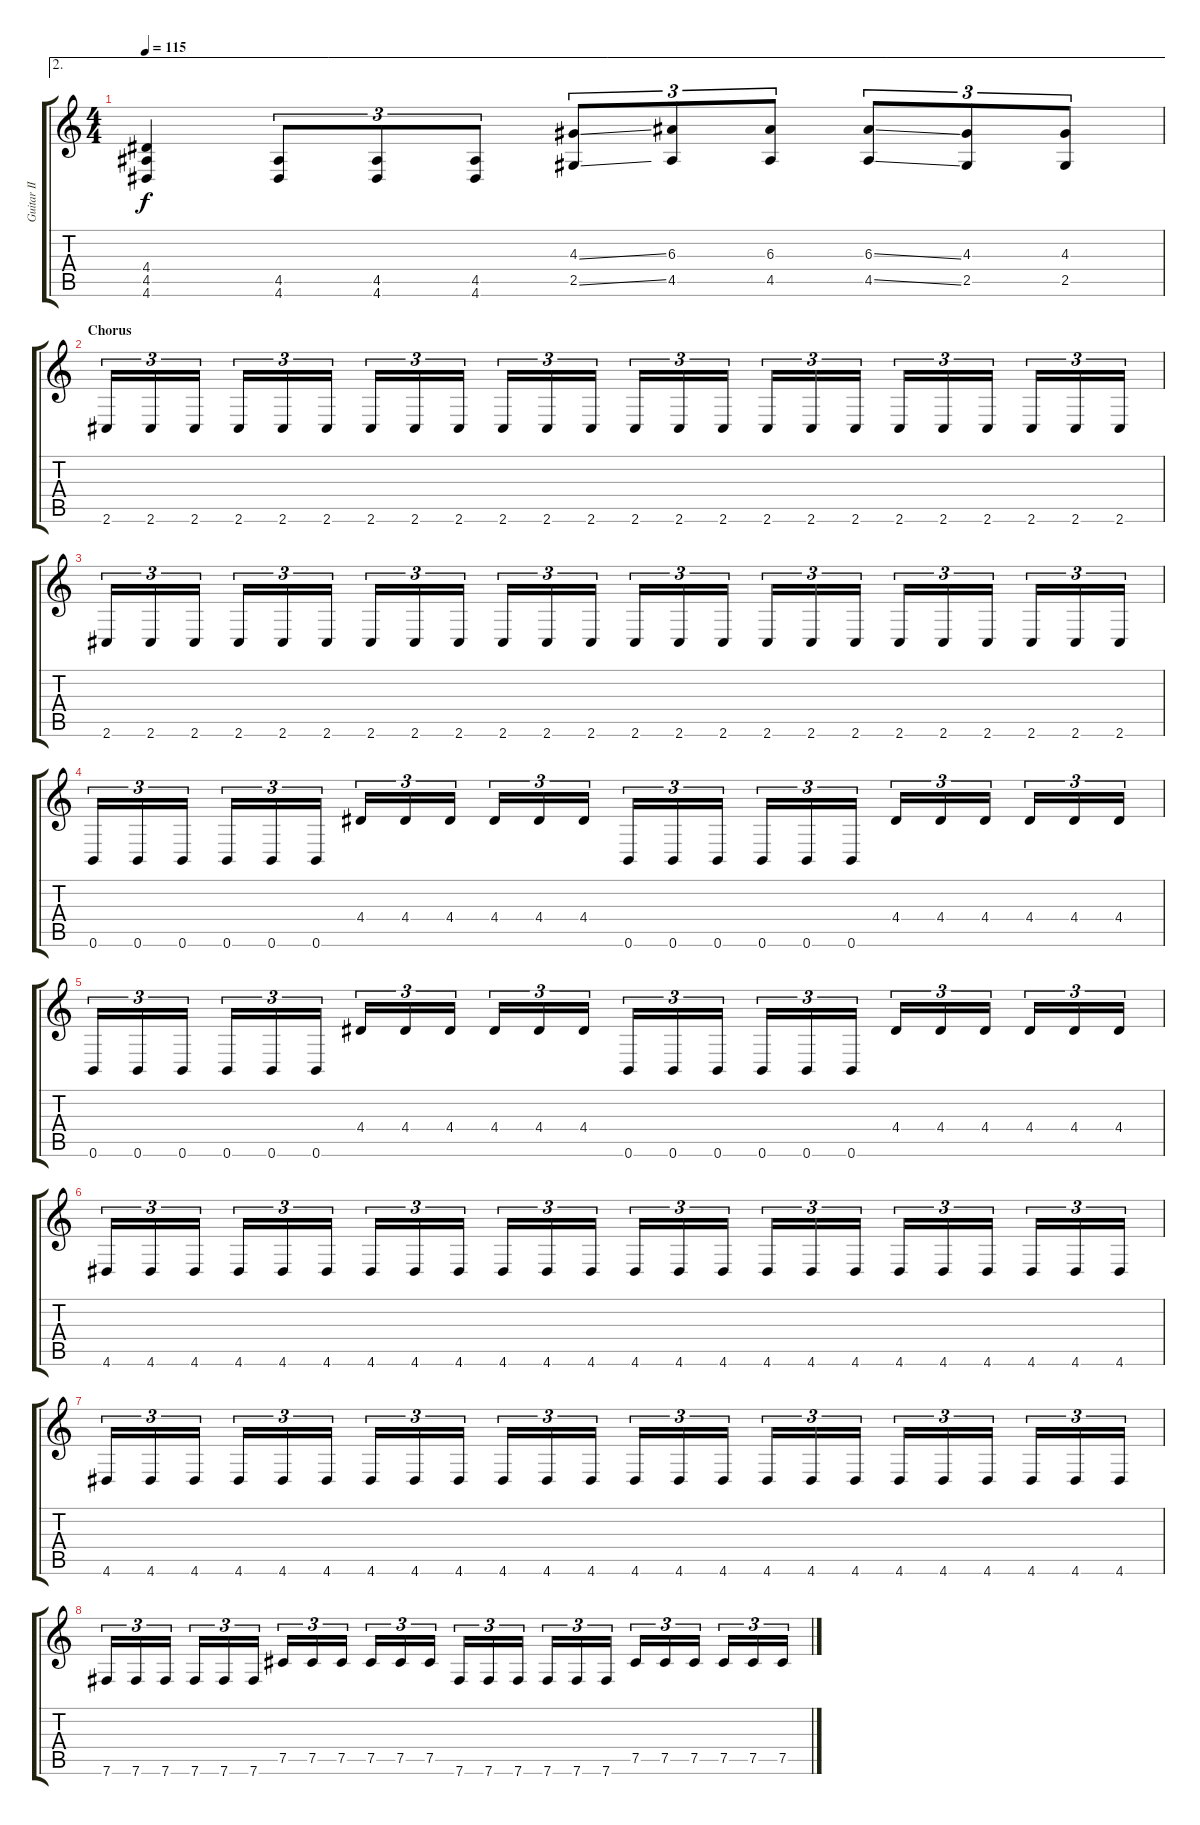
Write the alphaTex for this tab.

\track ("Guitar II" "Guitar II") {instrument distortionguitar}
\staff {score tabs}
\tuning (Db4 Ab3 E3 B2 Gb2 B1) {hide}
\ae 2
\ts (4 4)
\tempo 115
\clef g2
\ks c
(4.4 4.5 4.6).4{dy f} (4.5 4.6).8{tu (3 2)} (4.5 4.6).8{tu (3 2)} (4.5 4.6).8{tu (3 2)} (4.3{ss} 2.5{ss}).8{tu (3 2)} (6.3 4.5).8{tu (3 2)} (6.3 4.5).8{tu (3 2)} (6.3{ss} 4.5{ss}).8{tu (3 2)} (4.3 2.5).8{tu (3 2)} (4.3 2.5).8{tu (3 2)} |
\section ("" "Chorus")
2.6.16{tu (3 2)} 2.6.16{tu (3 2)} 2.6.16{tu (3 2)} 2.6.16{tu (3 2)} 2.6.16{tu (3 2)} 2.6.16{tu (3 2)} 2.6.16{tu (3 2)} 2.6.16{tu (3 2)} 2.6.16{tu (3 2)} 2.6.16{tu (3 2)} 2.6.16{tu (3 2)} 2.6.16{tu (3 2)} 2.6.16{tu (3 2)} 2.6.16{tu (3 2)} 2.6.16{tu (3 2)} 2.6.16{tu (3 2)} 2.6.16{tu (3 2)} 2.6.16{tu (3 2)} 2.6.16{tu (3 2)} 2.6.16{tu (3 2)} 2.6.16{tu (3 2)} 2.6.16{tu (3 2)} 2.6.16{tu (3 2)} 2.6.16{tu (3 2)} |
2.6.16{tu (3 2)} 2.6.16{tu (3 2)} 2.6.16{tu (3 2)} 2.6.16{tu (3 2)} 2.6.16{tu (3 2)} 2.6.16{tu (3 2)} 2.6.16{tu (3 2)} 2.6.16{tu (3 2)} 2.6.16{tu (3 2)} 2.6.16{tu (3 2)} 2.6.16{tu (3 2)} 2.6.16{tu (3 2)} 2.6.16{tu (3 2)} 2.6.16{tu (3 2)} 2.6.16{tu (3 2)} 2.6.16{tu (3 2)} 2.6.16{tu (3 2)} 2.6.16{tu (3 2)} 2.6.16{tu (3 2)} 2.6.16{tu (3 2)} 2.6.16{tu (3 2)} 2.6.16{tu (3 2)} 2.6.16{tu (3 2)} 2.6.16{tu (3 2)} |
0.6.16{tu (3 2)} 0.6.16{tu (3 2)} 0.6.16{tu (3 2)} 0.6.16{tu (3 2)} 0.6.16{tu (3 2)} 0.6.16{tu (3 2)} 4.4.16{tu (3 2)} 4.4.16{tu (3 2)} 4.4.16{tu (3 2)} 4.4.16{tu (3 2)} 4.4.16{tu (3 2)} 4.4.16{tu (3 2)} 0.6.16{tu (3 2)} 0.6.16{tu (3 2)} 0.6.16{tu (3 2)} 0.6.16{tu (3 2)} 0.6.16{tu (3 2)} 0.6.16{tu (3 2)} 4.4.16{tu (3 2)} 4.4.16{tu (3 2)} 4.4.16{tu (3 2)} 4.4.16{tu (3 2)} 4.4.16{tu (3 2)} 4.4.16{tu (3 2)} |
0.6.16{tu (3 2)} 0.6.16{tu (3 2)} 0.6.16{tu (3 2)} 0.6.16{tu (3 2)} 0.6.16{tu (3 2)} 0.6.16{tu (3 2)} 4.4.16{tu (3 2)} 4.4.16{tu (3 2)} 4.4.16{tu (3 2)} 4.4.16{tu (3 2)} 4.4.16{tu (3 2)} 4.4.16{tu (3 2)} 0.6.16{tu (3 2)} 0.6.16{tu (3 2)} 0.6.16{tu (3 2)} 0.6.16{tu (3 2)} 0.6.16{tu (3 2)} 0.6.16{tu (3 2)} 4.4.16{tu (3 2)} 4.4.16{tu (3 2)} 4.4.16{tu (3 2)} 4.4.16{tu (3 2)} 4.4.16{tu (3 2)} 4.4.16{tu (3 2)} |
4.6.16{tu (3 2)} 4.6.16{tu (3 2)} 4.6.16{tu (3 2)} 4.6.16{tu (3 2)} 4.6.16{tu (3 2)} 4.6.16{tu (3 2)} 4.6.16{tu (3 2)} 4.6.16{tu (3 2)} 4.6.16{tu (3 2)} 4.6.16{tu (3 2)} 4.6.16{tu (3 2)} 4.6.16{tu (3 2)} 4.6.16{tu (3 2)} 4.6.16{tu (3 2)} 4.6.16{tu (3 2)} 4.6.16{tu (3 2)} 4.6.16{tu (3 2)} 4.6.16{tu (3 2)} 4.6.16{tu (3 2)} 4.6.16{tu (3 2)} 4.6.16{tu (3 2)} 4.6.16{tu (3 2)} 4.6.16{tu (3 2)} 4.6.16{tu (3 2)} |
4.6.16{tu (3 2)} 4.6.16{tu (3 2)} 4.6.16{tu (3 2)} 4.6.16{tu (3 2)} 4.6.16{tu (3 2)} 4.6.16{tu (3 2)} 4.6.16{tu (3 2)} 4.6.16{tu (3 2)} 4.6.16{tu (3 2)} 4.6.16{tu (3 2)} 4.6.16{tu (3 2)} 4.6.16{tu (3 2)} 4.6.16{tu (3 2)} 4.6.16{tu (3 2)} 4.6.16{tu (3 2)} 4.6.16{tu (3 2)} 4.6.16{tu (3 2)} 4.6.16{tu (3 2)} 4.6.16{tu (3 2)} 4.6.16{tu (3 2)} 4.6.16{tu (3 2)} 4.6.16{tu (3 2)} 4.6.16{tu (3 2)} 4.6.16{tu (3 2)} |
7.6.16{tu (3 2)} 7.6.16{tu (3 2)} 7.6.16{tu (3 2)} 7.6.16{tu (3 2)} 7.6.16{tu (3 2)} 7.6.16{tu (3 2)} 7.5.16{tu (3 2)} 7.5.16{tu (3 2)} 7.5.16{tu (3 2)} 7.5.16{tu (3 2)} 7.5.16{tu (3 2)} 7.5.16{tu (3 2)} 7.6.16{tu (3 2)} 7.6.16{tu (3 2)} 7.6.16{tu (3 2)} 7.6.16{tu (3 2)} 7.6.16{tu (3 2)} 7.6.16{tu (3 2)} 7.5.16{tu (3 2)} 7.5.16{tu (3 2)} 7.5.16{tu (3 2)} 7.5.16{tu (3 2)} 7.5.16{tu (3 2)} 7.5.16{tu (3 2)}
